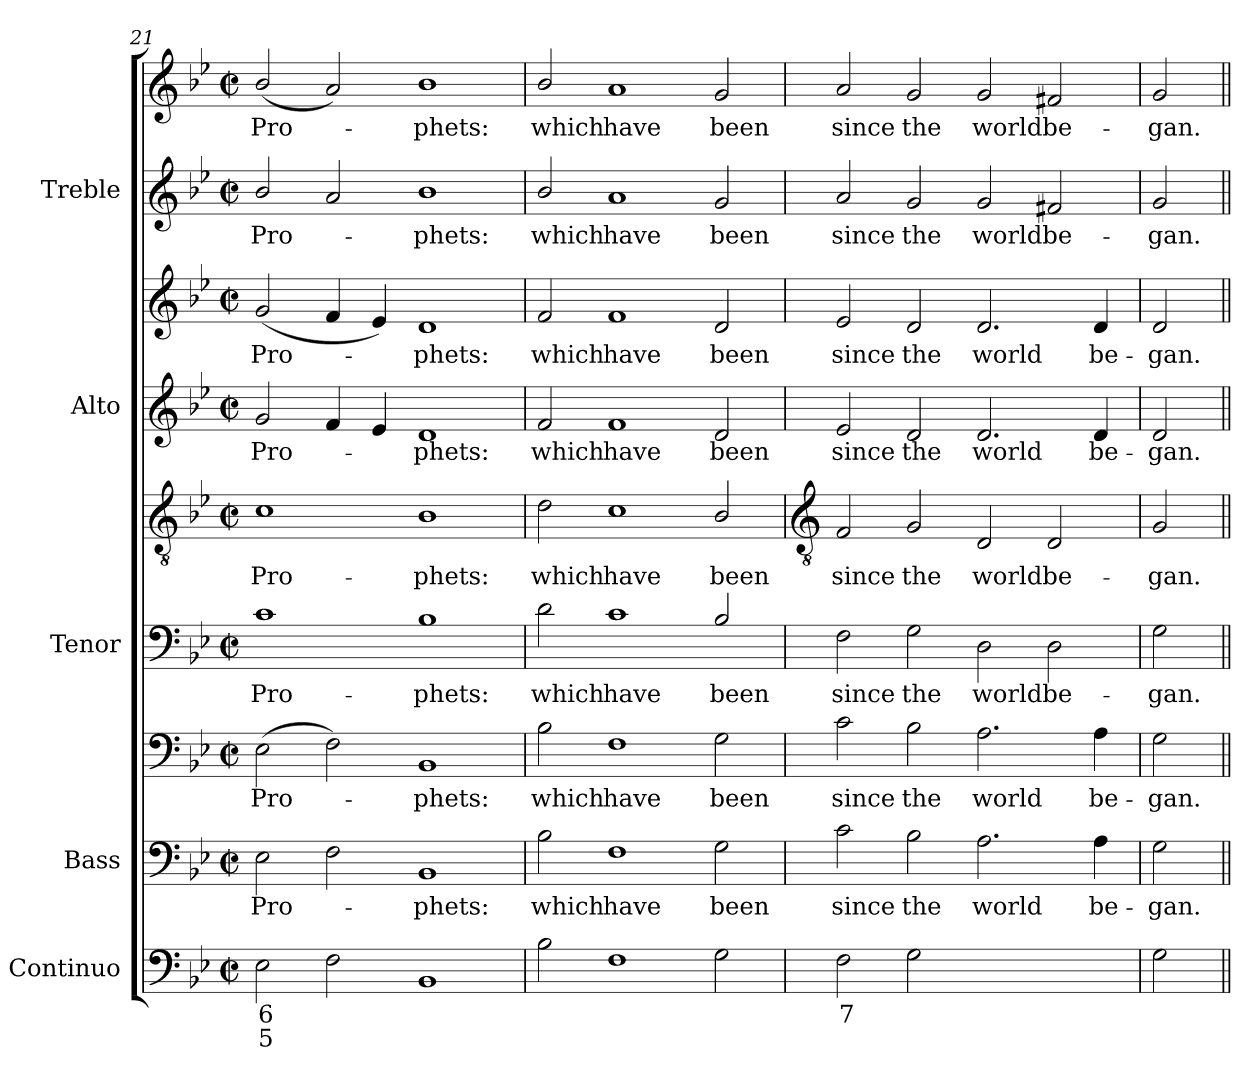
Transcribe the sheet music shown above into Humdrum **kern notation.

**kern	**text	**text	**kern	**text	**kern	**text	**kern	**text	**kern	**text	**kern	**text	**kern	**text	**kern	**text	**kern	**text
*part5	*part5	*part5	*part4	*part4	*part4	*part4	*part3	*part3	*part3	*part3	*part2	*part2	*part2	*part2	*part1	*part1	*part1	*part1
*staff9	*staff9	*staff9	*staff8	*staff8	*staff7	*staff7	*staff6	*staff6	*staff5	*staff5	*staff4	*staff4	*staff3	*staff3	*staff2	*staff2	*staff1	*staff1
*I"Continuo	*	*	*I"Bass	*	*	*	*I"Tenor	*	*	*	*I"Alto	*	*	*	*I"Treble	*	*	*
*	*	*	*I'B	*	*	*	*I'T	*	*	*	*I'A	*	*	*	*	*	*	*
*clefF4	*	*	*	*	*clefF4	*	*	*	*clefGv2	*	*	*	*clefG2	*	*	*	*clefG2	*
*k[b-e-]	*	*	*k[b-e-]	*	*k[b-e-]	*	*k[b-e-]	*	*k[b-e-]	*	*k[b-e-]	*	*k[b-e-]	*	*k[b-e-]	*	*k[b-e-]	*
*B-:	*	*	*B-:	*	*B-:	*	*B-:	*	*B-:	*	*B-:	*	*B-:	*	*B-:	*	*B-:	*
*M4/2	*	*	*M4/2	*	*M4/2	*	*M4/2	*	*M4/2	*	*M4/2	*	*M4/2	*	*M4/2	*	*M4/2	*
*met(c|)	*	*	*met(c|)	*	*met(c|)	*	*met(c|)	*	*met(c|)	*	*met(c|)	*	*met(c|)	*	*met(c|)	*	*met(c|)	*
=21	=21	=21	=21	=21	=21	=21	=21	=21	=21	=21	=21	=21	=21	=21	=21	=21	=21	=21
!	!LO:LY:b	!LO:LY:b	!	!LO:LY:b	!	!LO:LY:b	!	!LO:LY:b	!	!LO:LY:b	!	!LO:LY:b	!	!LO:LY:b	!	!LO:LY:b	!	!LO:LY:b
2E-	6	5	2E-	Pro-	(>2E-	Pro-	1c	Pro-	1c	Pro-	2g	Pro-	(<2g	Pro-	2b-/	Pro-	(<2b-/	Pro-
2F	.	.	2F	.	2F)	.	.	.	.	.	4f	.	4f	.	2a	.	2a)	.
.	.	.	.	.	.	.	.	.	.	.	4e-	.	4e-)	.	.	.	.	.
!	!	!	!	!LO:LY:b	!	!LO:LY:b	!	!LO:LY:b	!	!LO:LY:b	!	!LO:LY:b	!	!LO:LY:b	!	!LO:LY:b	!	!LO:LY:b
1BB-	.	.	1BB-	phets:	1BB-	phets:	1B-	-phets:	1B-	-phets:	1d	phets:	1d	phets:	1b-	phets:	1b-	phets:
=22	=22	=22	=22	=22	=22	=22	=22	=22	=22	=22	=22	=22	=22	=22	=22	=22	=22	=22
!	!	!	!	!LO:LY:b	!	!LO:LY:b	!	!LO:LY:b	!	!LO:LY:b	!	!LO:LY:b	!	!LO:LY:b	!	!LO:LY:b	!	!LO:LY:b
2B-	.	.	2B-	which	2B-	which	2d	which	2d	which	2f	which	2f	which	2b-/	which	2b-/	which
!	!	!	!	!LO:LY:b	!	!LO:LY:b	!	!LO:LY:b	!	!LO:LY:b	!	!LO:LY:b	!	!LO:LY:b	!	!LO:LY:b	!	!LO:LY:b
1F	.	.	1F	have	1F	have	1c	have	1c	have	1f	have	1f	have	1a	have	1a	have
!	!	!	!	!LO:LY:b	!	!LO:LY:b	!	!LO:LY:b	!	!LO:LY:b	!	!LO:LY:b	!	!LO:LY:b	!	!LO:LY:b	!	!LO:LY:b
2G	.	.	2G	been	2G	been	2B-/	been	2B-/	been	2d	been	2d	been	2g	been	2g	been
!!LO:LB:g=z
=23	=23	=23	=23	=23	=23	=23	=23	=23	=23	=23	=23	=23	=23	=23	=23	=23	=23	=23
*	*	*	*	*	*	*	*	*	*clefGv2	*	*	*	*	*	*	*	*	*
!	!LO:LY:b	!	!	!LO:LY:b	!	!LO:LY:b	!	!LO:LY:b	!	!LO:LY:b	!	!LO:LY:b	!	!LO:LY:b	!	!LO:LY:b	!	!LO:LY:b
2F	7	.	2c	since	2c	since	2F	since	2F	since	2e-	since	2e-	since	2a	since	2a	since
!	!	!	!	!LO:LY:b	!	!LO:LY:b	!	!LO:LY:b	!	!LO:LY:b	!	!LO:LY:b	!	!LO:LY:b	!	!LO:LY:b	!	!LO:LY:b
2G	.	.	2B-	the	2B-	the	2G	the	2G	the	2d	the	2d	the	2g	the	2g	the
!	!LO:LY:b	!	!	!LO:LY:b	!	!LO:LY:b	!	!LO:LY:b	!	!LO:LY:b	!	!LO:LY:b	!	!LO:LY:b	!	!LO:LY:b	!	!LO:LY:b
[2Dyy	4	.	2.A	world	2.A	world	2D	world	2D	world	2.d	world	2.d	world	2g	world	2g	world
!	!LO:LY:b	!	!	!	!	!	!	!LO:LY:b	!	!LO:LY:b	!	!	!	!	!	!LO:LY:b	!	!LO:LY:b
2Dyy]	3	.	.	.	.	.	2D	be-	2D	be-	.	.	.	.	2f#X	be-	2f#X	be-
!	!	!	!	!LO:LY:b	!	!LO:LY:b	!	!	!	!	!	!LO:LY:b	!	!LO:LY:b	!	!	!	!
.	.	.	4A	be-	4A	be-	.	.	.	.	4d	be-	4d	be-	.	.	.	.
=24	=24	=24	=24	=24	=24	=24	=24	=24	=24	=24	=24	=24	=24	=24	=24	=24	=24	=24
!	!	!	!	!LO:LY:b	!	!LO:LY:b	!	!LO:LY:b	!	!LO:LY:b	!	!LO:LY:b	!	!LO:LY:b	!	!LO:LY:b	!	!LO:LY:b
2G	.	.	2G	-gan.	2G	-gan.	2G	-gan.	2G	-gan.	2d	-gan.	2d	-gan.	2g	-gan.	2g	-gan.
=||	=||	=||	=||	=||	=||	=||	=||	=||	=||	=||	=||	=||	=||	=||	=||	=||	=||	=||
*-	*-	*-	*-	*-	*-	*-	*-	*-	*-	*-	*-	*-	*-	*-	*-	*-	*-	*-
